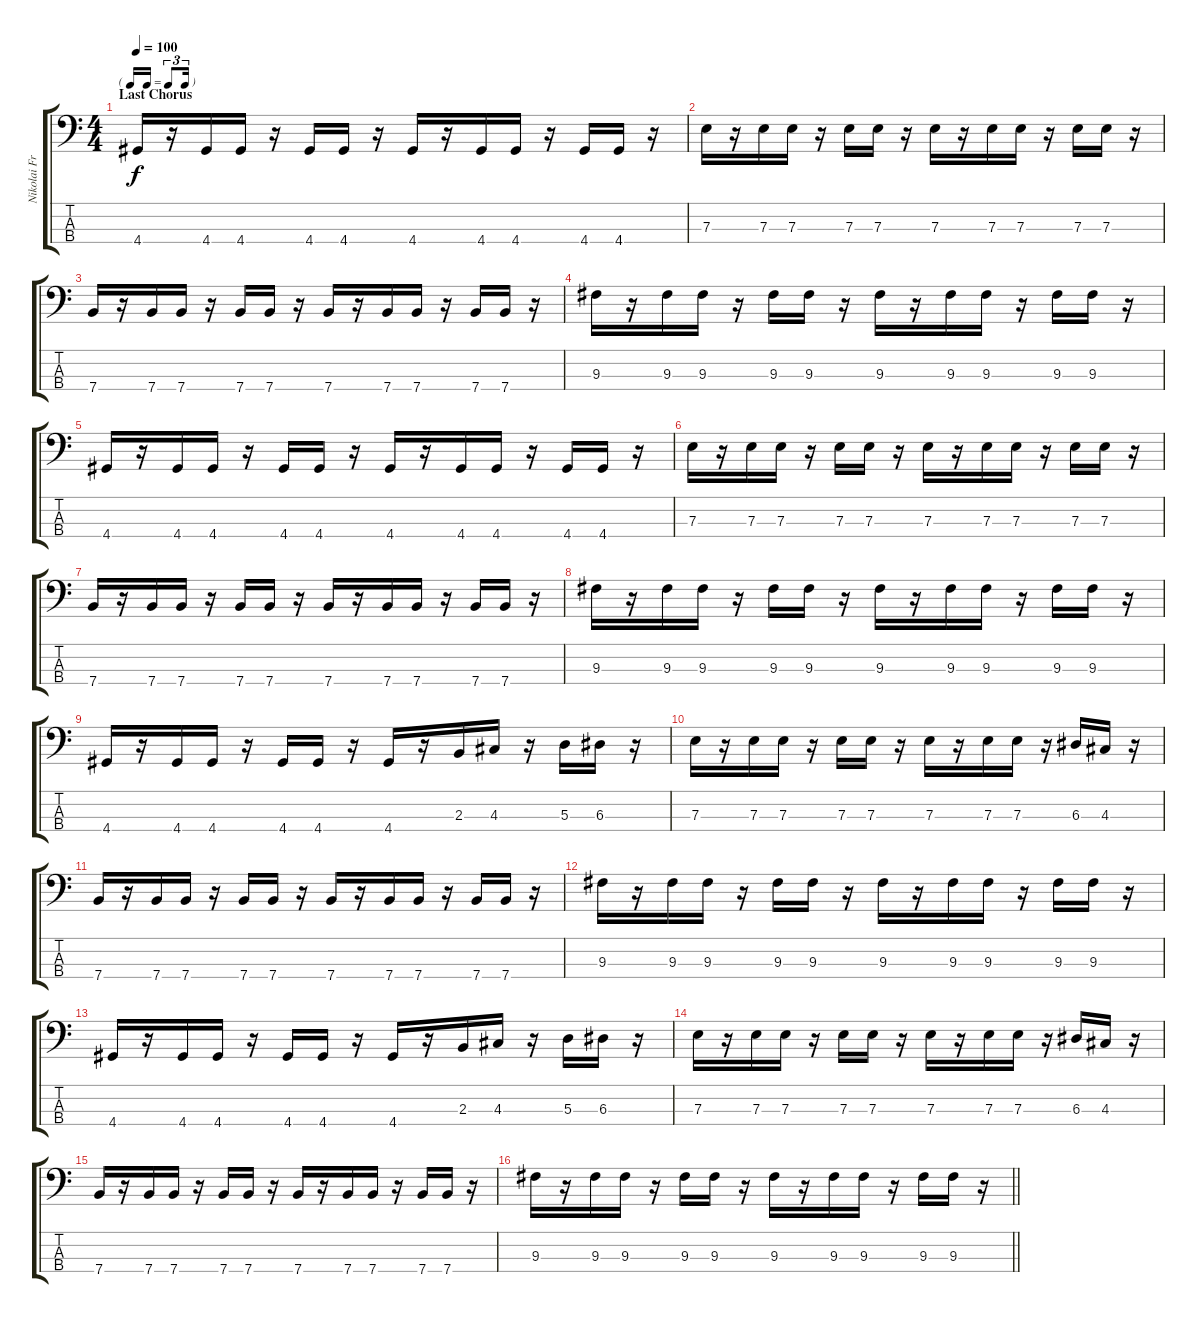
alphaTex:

\track ("Nikolai Fraiture (Bass)" "Nikolai Fr") {instrument electricbassfinger}
\staff {score tabs}
\tuning (G2 D2 A1 E1) {hide}
\ts (4 4)
\tf triplet16th
\section ("" "Last Chorus")
\tempo 100
\clef f4
\ks c
4.4.16{dy f} r.16 4.4.16 4.4.16 r.16 4.4.16 4.4.16 r.16 4.4.16 r.16 4.4.16 4.4.16 r.16 4.4.16 4.4.16 r.16 |
7.3.16 r.16 7.3.16 7.3.16 r.16 7.3.16 7.3.16 r.16 7.3.16 r.16 7.3.16 7.3.16 r.16 7.3.16 7.3.16 r.16 |
7.4.16 r.16 7.4.16 7.4.16 r.16 7.4.16 7.4.16 r.16 7.4.16 r.16 7.4.16 7.4.16 r.16 7.4.16 7.4.16 r.16 |
9.3.16 r.16 9.3.16 9.3.16 r.16 9.3.16 9.3.16 r.16 9.3.16 r.16 9.3.16 9.3.16 r.16 9.3.16 9.3.16 r.16 |
4.4.16 r.16 4.4.16 4.4.16 r.16 4.4.16 4.4.16 r.16 4.4.16 r.16 4.4.16 4.4.16 r.16 4.4.16 4.4.16 r.16 |
7.3.16 r.16 7.3.16 7.3.16 r.16 7.3.16 7.3.16 r.16 7.3.16 r.16 7.3.16 7.3.16 r.16 7.3.16 7.3.16 r.16 |
7.4.16 r.16 7.4.16 7.4.16 r.16 7.4.16 7.4.16 r.16 7.4.16 r.16 7.4.16 7.4.16 r.16 7.4.16 7.4.16 r.16 |
9.3.16 r.16 9.3.16 9.3.16 r.16 9.3.16 9.3.16 r.16 9.3.16 r.16 9.3.16 9.3.16 r.16 9.3.16 9.3.16 r.16 |
4.4.16 r.16 4.4.16 4.4.16 r.16 4.4.16 4.4.16 r.16 4.4.16 r.16 2.3.16 4.3.16 r.16 5.3.16 6.3.16 r.16 |
7.3.16 r.16 7.3.16 7.3.16 r.16 7.3.16 7.3.16 r.16 7.3.16 r.16 7.3.16 7.3.16 r.16 6.3.16 4.3.16 r.16 |
7.4.16 r.16 7.4.16 7.4.16 r.16 7.4.16 7.4.16 r.16 7.4.16 r.16 7.4.16 7.4.16 r.16 7.4.16 7.4.16 r.16 |
9.3.16 r.16 9.3.16 9.3.16 r.16 9.3.16 9.3.16 r.16 9.3.16 r.16 9.3.16 9.3.16 r.16 9.3.16 9.3.16 r.16 |
4.4.16 r.16 4.4.16 4.4.16 r.16 4.4.16 4.4.16 r.16 4.4.16 r.16 2.3.16 4.3.16 r.16 5.3.16 6.3.16 r.16 |
7.3.16 r.16 7.3.16 7.3.16 r.16 7.3.16 7.3.16 r.16 7.3.16 r.16 7.3.16 7.3.16 r.16 6.3.16 4.3.16 r.16 |
7.4.16 r.16 7.4.16 7.4.16 r.16 7.4.16 7.4.16 r.16 7.4.16 r.16 7.4.16 7.4.16 r.16 7.4.16 7.4.16 r.16 |
\barLineRight lightlight
9.3.16 r.16 9.3.16 9.3.16 r.16 9.3.16 9.3.16 r.16 9.3.16 r.16 9.3.16 9.3.16 r.16 9.3.16 9.3.16 r.16
